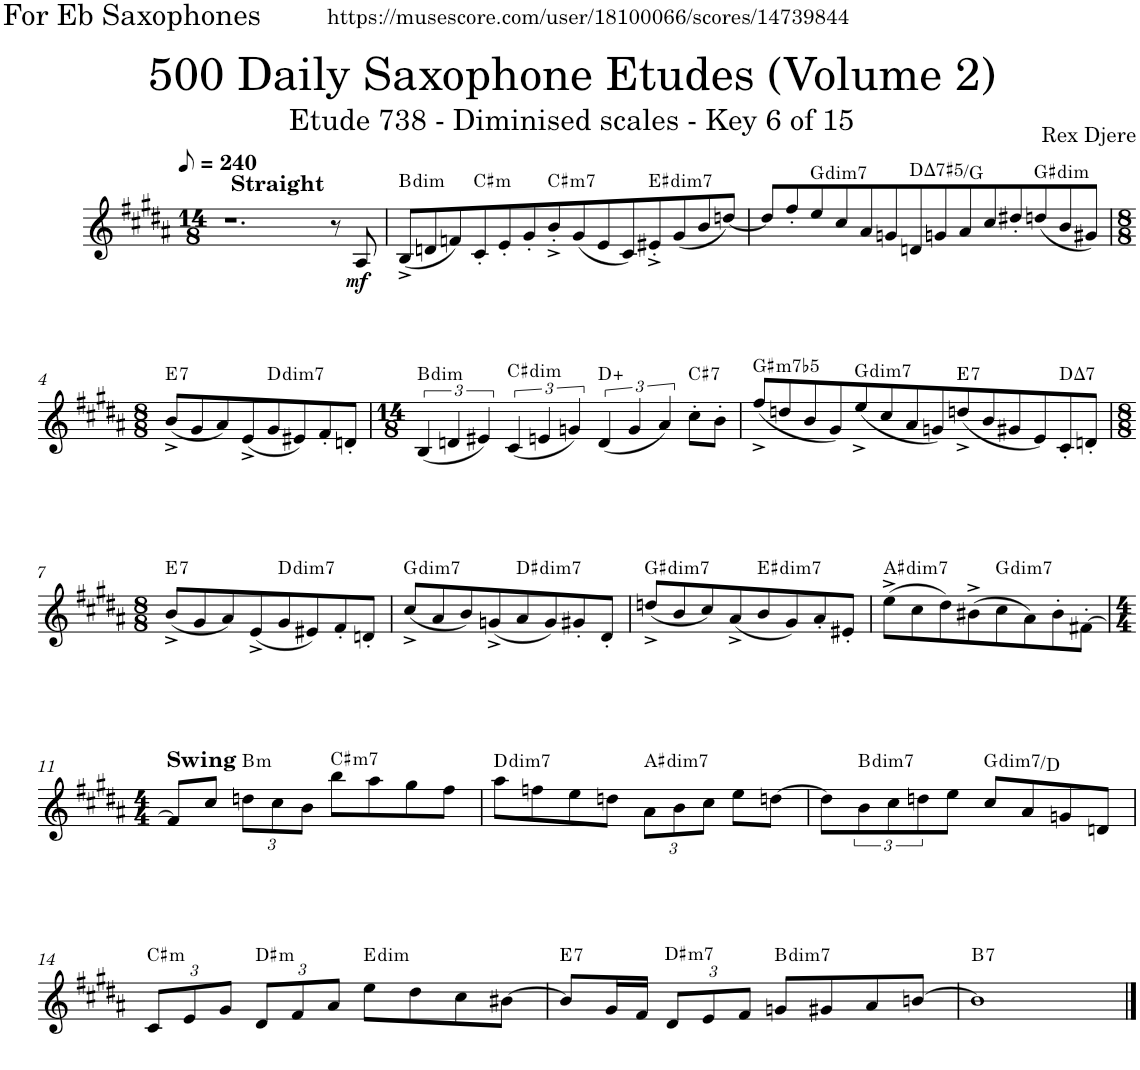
**kern	**dynam	**harte
*part1	*part1	*part1
*staff1	*staff1	*
*I"Alto Saxophone	*	*
*I'A. Sax.	*	*
*clefG2	*	*
*Trd5c9	*	*
*k[f#c#g#d#a#]	*	*
*M14/8	*	*
*MM120	*	*
=1	=1	=1
*^	*	*
1.r	1ryy	.	.
!	!LO:TX:a:B:t=Straight	!	!
.	2.ryy	.	.
8r	.	.	.
!	!	!LO:DY:b	!
8A#/	.	mf	.
=2	=2	=2	=2
!	!	!	!LO:H:kt=dim
*v	*v	*	*
(8B^/L	.	B:dim
8dn/	.	.
8fn/)	.	.
!	!	!LO:H:kt=m
8c#'/	.	C#:min
8e'/	.	.
8g#'/	.	.
!	!	!LO:H:kt=m7
8b'^/	.	C#:min7
(8g#/	.	.
8e/	.	.
8c#/)	.	.
!	!	!LO:H:kt=dim7
8e#X'^/	.	E#:dim7
(8g#/	.	.
8b/	.	.
[8ddn/J)	.	.
=3	=3	=3
8dd/L]	.	.
8ff#'/	.	.
!	!	!LO:H:kt=dim7
8ee/	.	G:dim7
8cc#/	.	.
8a#/	.	.
8gn/	.	.
!	!	!LO:H:kt=7
8dn/	.	D:(3,#5,7)/4
8gn/	.	.
8a#/	.	.
8cc#/	.	.
8dd#X'/	.	.
!	!	!LO:H:kt=dim
(8ddn/	.	G#:dim
8b/	.	.
8g#X/J)	.	.
!!LO:LB:g=z
=4	=4	=4
*M8/8	*	*
!	!	!LO:H:kt=7
(8b^/L	.	E:7
8g#/	.	.
8a#/)	.	.
(8e^/	.	.
!	!	!LO:H:kt=dim7
8g#/	.	D:dim7
8e#X/)	.	.
8f#'/	.	.
8dn'/J	.	.
=5	=5	=5
*M14/8	*	*
!	!	!LO:H:kt=dim
(6B/	.	B:dim
6dn/	.	.
6e#X/)	.	.
!	!	!LO:H:kt=dim
(6c#/	.	C#:dim
6en/	.	.
6gn/)	.	.
(<6d/	.	D:aug
6g/	.	.
6a#/)	.	.
!	!	!LO:H:kt=7
8cc#'\L	.	C#:7
8b'\J	.	.
=6	=6	=6
!	!	!LO:H:kt=m7b5
(8ff#^/L	.	G#:hdim7
8ddn/	.	.
8b/	.	.
8g#/)	.	.
!	!	!LO:H:kt=dim7
(8ee^/	.	G:dim7
8cc#/	.	.
8a#/	.	.
8gn/)	.	.
!	!	!LO:H:kt=7
(8ddn^/	.	E:7
8b/	.	.
8g#X/	.	.
8e/)	.	.
!	!	!LO:H:kt=7
8c#'/	.	D:maj7
8dn'/J	.	.
!!LO:LB:g=z
=7	=7	=7
*M8/8	*	*
!	!	!LO:H:kt=7
(8b^/L	.	E:7
8g#/	.	.
8a#/)	.	.
(8e^/	.	.
!	!	!LO:H:kt=dim7
8g#/	.	D:dim7
8e#X/)	.	.
8f#'/	.	.
8dn'/J	.	.
=8	=8	=8
!	!	!LO:H:kt=dim7
(8cc#^/L	.	G:dim7
8a#/	.	.
8b/)	.	.
(8gn^/	.	.
!	!	!LO:H:kt=dim7
8a#/	.	D#:dim7
8g/)	.	.
8g#X'/	.	.
8d#'/J	.	.
=9	=9	=9
!	!	!LO:H:kt=dim7
(8ddn^/L	.	G#:dim7
8b/	.	.
8cc#/)	.	.
(8a#^/	.	.
!	!	!LO:H:kt=dim7
8b/	.	E#:dim7
8g#/)	.	.
8a#'/	.	.
8e#X'/J	.	.
=10	=10	=10
!	!	!LO:H:kt=dim7
(8ee^\L	.	A#:dim7
8cc#\	.	.
8dd#\)	.	.
(8b#X^\	.	.
!	!	!LO:H:kt=dim7
8cc#\	.	G:dim7
8a#\)	.	.
8b#'\	.	.
[8f#X'\J	.	.
!!LO:LB:g=z
=11	=11	=11
*M4/4	*	*
!LO:TX:a:B:t=Swing	!	!
8f#/L]	.	.
8cc#/J	.	.
*Xbrackettup	*	*
!	!	!LO:H:kt=m
12ddn\L	.	B:min
12cc#\	.	.
12b\J	.	.
!	!	!LO:H:kt=m7
8bb\L	.	C#:min7
8aa#\	.	.
8gg#\	.	.
8ff#\J	.	.
=12	=12	=12
!	!	!LO:H:kt=dim7
8aa#\L	.	D:dim7
8ffn\	.	.
8ee\	.	.
8ddn\J	.	.
!	!	!LO:H:kt=dim7
12a#\L	.	A#:dim7
12b\	.	.
12cc#\J	.	.
8ee\L	.	.
[8ddn\J	.	.
=13	=13	=13
8dd\L]	.	.
*brackettup	*	*
!	!	!LO:H:kt=dim7
12b\	.	B:dim7
12cc#\	.	.
12ddn\	.	.
8ee\J	.	.
!	!	!LO:H:kt=dim7
8cc#/L	.	G:dim7/5
8a#/	.	.
8gn/	.	.
8dn/J	.	.
!!LO:LB:g=z
=14	=14	=14
*Xbrackettup	*	*
!	!	!LO:H:kt=m
12c#/L	.	C#:min
12e/	.	.
12g#/J	.	.
!	!	!LO:H:kt=m
12d#/L	.	D#:min
12f#/	.	.
12a#/J	.	.
!	!	!LO:H:kt=dim
8ee\L	.	E:dim
8dd#\	.	.
8cc#\	.	.
[8b#X\J	.	.
=15	=15	=15
!	!	!LO:H:kt=7
8b#/L]	.	E:7
16g#/L	.	.
16f#/JJ	.	.
!	!	!LO:H:kt=m7
12d#/L	.	D#:min7
12e/	.	.
12f#/J	.	.
!	!	!LO:H:kt=dim7
8gn/L	.	B:dim7
8g#X/	.	.
8a#/	.	.
[8bn/J	.	.
=16	=16	=16
!	!	!LO:H:kt=7
1b]	.	B:7
==	==	==
*-	*-	*-
